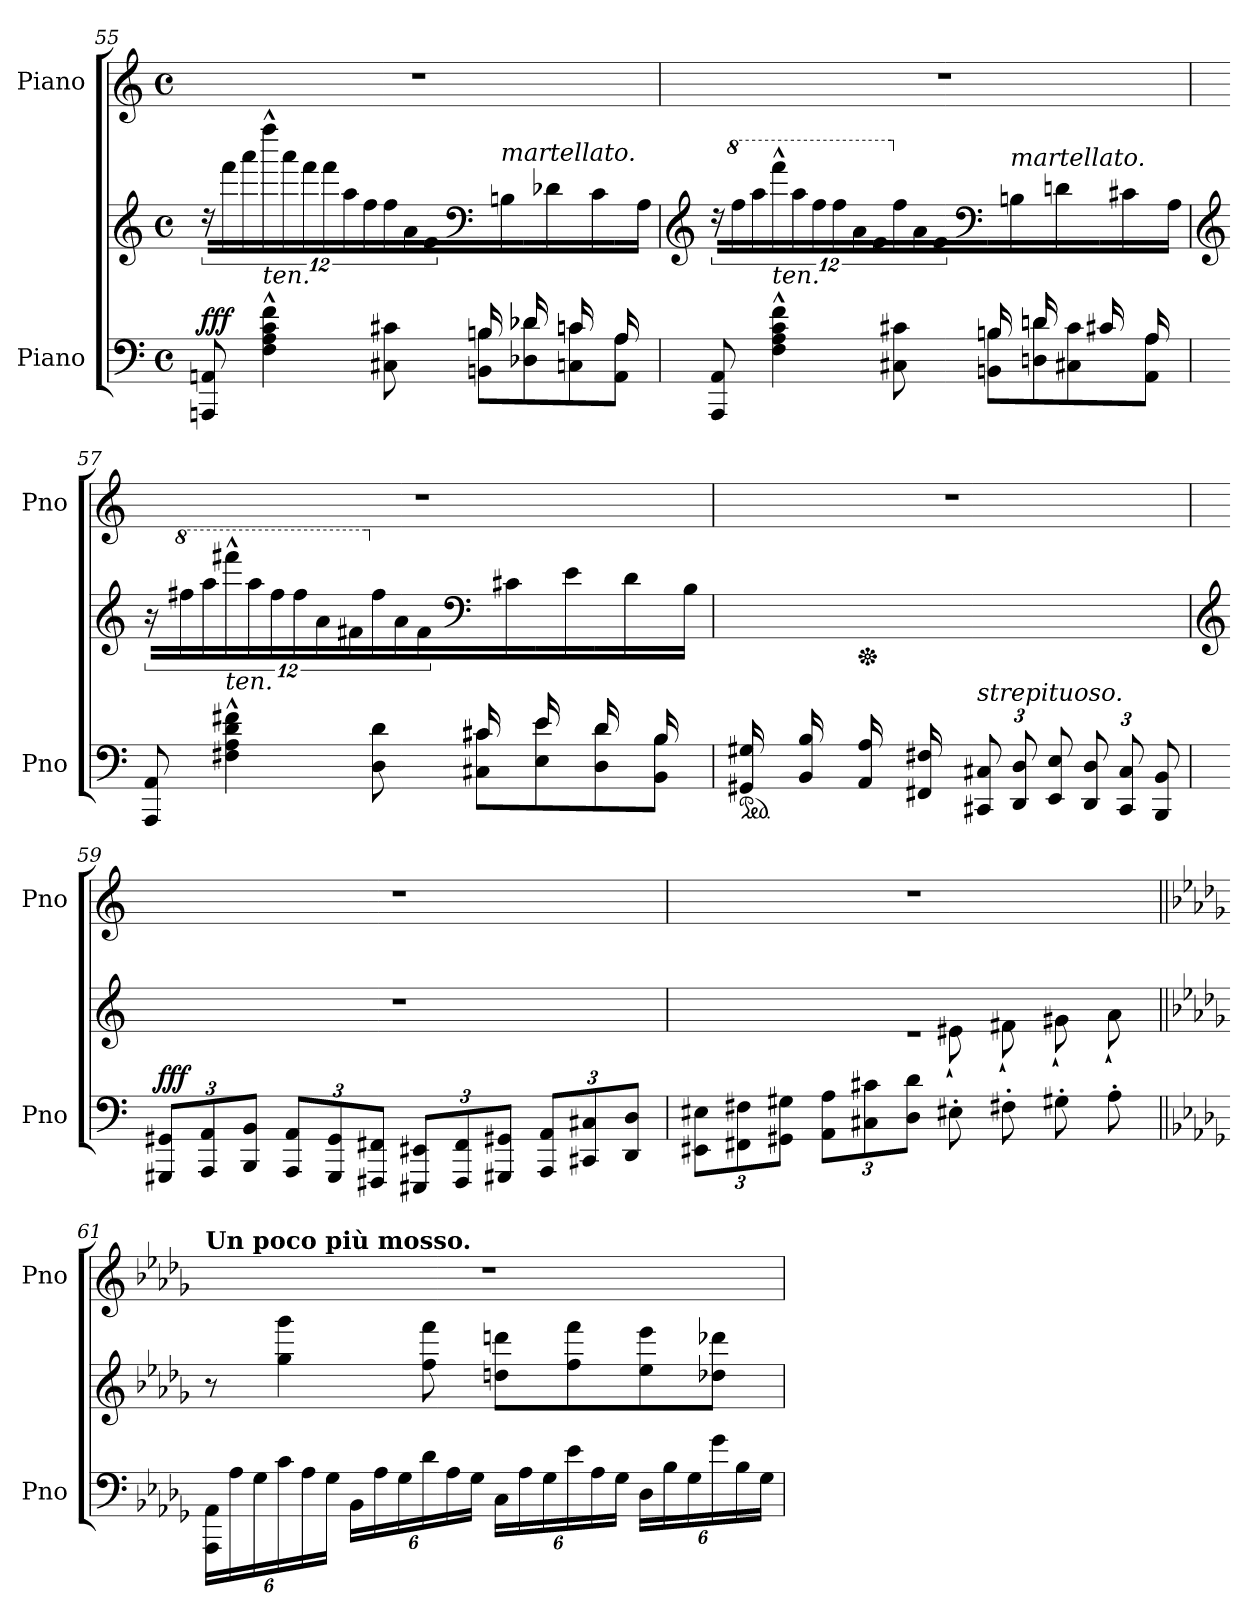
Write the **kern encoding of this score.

**kern	**kern	**dynam	**kern
*part2	*part2	*part2	*part1
*staff3	*staff2	*staff2/3	*staff1
*I"Piano	*	*	*I"Piano
*I'Pno	*	*	*I'Pno
!!LO:LB:g=z
*clefF4	*clefG2	*	*clefG2
*k[]	*k[]	*	*k[]
*M4/4	*M4/4	*	*M4/4
*met(c)	*met(c)	*	*met(c)
=55	=55	=55	=55
*^	*	*	*
!	!	!	!LO:DY:a=2	!
2ryy	8AAAn/ 8AAn/	24r	fff	1r
.	.	24fff\LL	.	.
.	.	24aaa\	.	.
!	!LO:TX:a:i:t=ten.	!	!	!
.	4F\^^ 4A\^^ 4c\^^ 4f\^^	24ffff^^\	.	.
.	.	24aaa\	.	.
.	.	24fff\JJ	.	.
*	*	*Xbrackettup	*	*
.	.	24fff\LL	.	.
.	.	24aa\	.	.
.	.	24ff\	.	.
.	8C#X\ 8c#X\	24ff\	.	.
.	.	24a\	.	.
.	.	24f\JJ	.	.
*	*	*clefF4	*	*
16Bn/LL	8BBn\ 8B\L	16ryy	.	.
!	!	!LO:TX:a:i:t=martellato.	!	!
16ryy	.	16Bn\JJ	.	.
16d-X/LL	8D-X\ 8d-X\	16ryy	.	.
16ryy	.	16d-X\JJ	.	.
16c/LL	8Cn\ 8cn\	16ryy	.	.
16ryy	.	16c\JJ	.	.
16A/LL	8AA\ 8A\J	16ryy	.	.
16ryy	.	16A\JJ	.	.
=56	=56	=56	=56	=56
*	*	*clefG2	*	*
*	*	*brackettup	*	*
2ryy	8AAA/ 8AA/	24r	.	1r
*	*	*8va	*	*
.	.	24fff\LL	.	.
.	.	24aaa\	.	.
!	!LO:TX:a:i:t=ten.	!	!	!
.	4F\^^ 4A\^^ 4c\^^ 4f\^^	24ffff^^\	.	.
.	.	24aaa\	.	.
.	.	24fff\JJ	.	.
*	*	*Xbrackettup	*	*
.	.	24fff\LL	.	.
.	.	24aa\	.	.
.	.	24ff\	.	.
*	*	*X8va	*	*
.	8C#X\ 8c#X\	24ff\	.	.
.	.	24a\	.	.
.	.	24f\JJ	.	.
*	*	*clefF4	*	*
16Bn/LL	8BBn\ 8B\L	16ryy	.	.
!	!	!LO:TX:a:i:t=martellato.	!	!
16ryy	.	16Bn\JJ	.	.
16dn/LL	8Dn\ 8dn\	16ryy	.	.
16ryy	.	16dn\JJ	.	.
16c#X/LL	8C#X\ 8c#\	16ryy	.	.
16ryy	.	16c#X\JJ	.	.
16A/LL	8AA\ 8A\J	16ryy	.	.
16ryy	.	16A\JJ	.	.
=57	=57	=57	=57	=57
*	*	*clefG2	*	*
*	*	*brackettup	*	*
2ryy	8AAA/ 8AA/	24r	.	1r
*	*	*8va	*	*
.	.	24fff#X\LL	.	.
.	.	24aaa\	.	.
!	!LO:TX:a:i:t=ten.	!	!	!
.	4F#X\^^ 4A\^^ 4d\^^ 4f#X\^^	24ffff#X^^\	.	.
.	.	24aaa\	.	.
.	.	24fff#\JJ	.	.
*	*	*Xbrackettup	*	*
.	.	24fff#\LL	.	.
.	.	24aa\	.	.
.	.	24ff#X\	.	.
*	*	*X8va	*	*
.	8D\ 8d\	24ff#\	.	.
.	.	24a\	.	.
.	.	24f#\JJ	.	.
*	*	*clefF4	*	*
16c#X/LL	8C#X\ 8c#X\L	16ryy	.	.
16ryy	.	16c#X\JJ	.	.
16e/LL	8E\ 8e\	16ryy	.	.
16ryy	.	16e\JJ	.	.
16d/LL	8D\ 8d\	16ryy	.	.
16ryy	.	16d\JJ	.	.
16B/LL	8BB\ 8B\J	16ryy	.	.
16ryy	.	16B\JJ	.	.
*v	*v	*	*	*
!!LO:PB:g=z
=58	=58	=58	=58
*ped	*	*	*
*	*^	*	*
16GG#X/ 16G#X/LL	1ryy	16ryy	.	1r
16ryy	.	16G#X\	.	.
16BB/ 16B/	.	16ryy	.	.
16ryy	.	16B\JJ	.	.
*	*Xped	*	*	*
16AA/ 16A/LL	.	16ryy	.	.
16ryy	.	16A\	.	.
16FF#X/ 16F#X/	.	16ryy	.	.
16ryy	.	16F#X\JJ	.	.
*Xbrackettup	*	*	*	*
!LO:TX:a:i:t=strepituoso.	!	!	!	!
12CC#X/ 12C#X/L	.	2ryy	.	.
12DD/ 12D/	.	.	.	.
12EE/ 12E/J	.	.	.	.
12DD/ 12D/L	.	.	.	.
12CC#/ 12C#/	.	.	.	.
12BBB/ 12BB/J	.	.	.	.
*	*v	*v	*	*
=59	=59	=59	=59
*	*clefG2	*	*
!	!	!LO:DY:a=2	!
12GGG#X/ 12GG#X/L	1r	fff	1r
12AAA/ 12AA/	.	.	.
12BBB/ 12BB/J	.	.	.
12AAA/ 12AA/L	.	.	.
12GGG#/ 12GG#/	.	.	.
12FFF#X/ 12FF#X/J	.	.	.
12EEE#X/ 12EE#X/L	.	.	.
12FFF#/ 12FF#/	.	.	.
12GGG#X/ 12GG#X/J	.	.	.
12AAA/ 12AA/L	.	.	.
12CC#X/ 12C#X/	.	.	.
12DD/ 12D/J	.	.	.
=60	=60	=60	=60
*	*^	*	*
12EE#X\ 12E#X\L	1re	2ryy	.	1r
12FF#X\ 12F#X\	.	.	.	.
12GG#X\ 12G#X\J	.	.	.	.
12AA\ 12A\L	.	.	.	.
12C#X\ 12c#X\	.	.	.	.
12D\ 12d\J	.	.	.	.
8E#X'\	.	8e#X`\	.	.
8F#X'\	.	8f#X`\	.	.
8G#X'\	.	8g#X`\	.	.
8A'\	.	8a`\	.	.
*	*v	*v	*	*
!!LO:LB:g=z
=61||	=61||	=61||	=61||
*k[b-e-a-d-g-]	*k[b-e-a-d-g-]	*	*k[b-e-a-d-g-]
*	*^	*	*
!	!	!	!	!LO:TX:a:B:t=Un poco più mosso.
!	!LO:TX:a:i:t=poco ralent.	!	!	!
!	!	!	!LO:DY:b	!
*	*v	*v	*	*
24AAA-\ 24AA-\LL	8r	other-dynamics	1r
24A-\	.	.	.
24G-\	.	.	.
24c\	4gg-\ 4ggg-\	.	.
24A-\	.	.	.
24G-\JJ	.	.	.
24BB-\LL	.	.	.
24A-\	.	.	.
24G-\	.	.	.
24d-\	8ff\ 8fff\	.	.
24A-\	.	.	.
24G-\JJ	.	.	.
24C\LL	8ddn\ 8dddn\L	.	.
24A-\	.	.	.
24G-\	.	.	.
24e-\	8ff\ 8fff\	.	.
24A-\	.	.	.
24G-\JJ	.	.	.
24D-\LL	8ee-\ 8eee-\	.	.
24B-\	.	.	.
24G-\	.	.	.
24g-\	8dd-X\ 8ddd-X\J	.	.
24B-\	.	.	.
24G-\JJ	.	.	.
=	=	=	=
*-	*-	*-	*-
